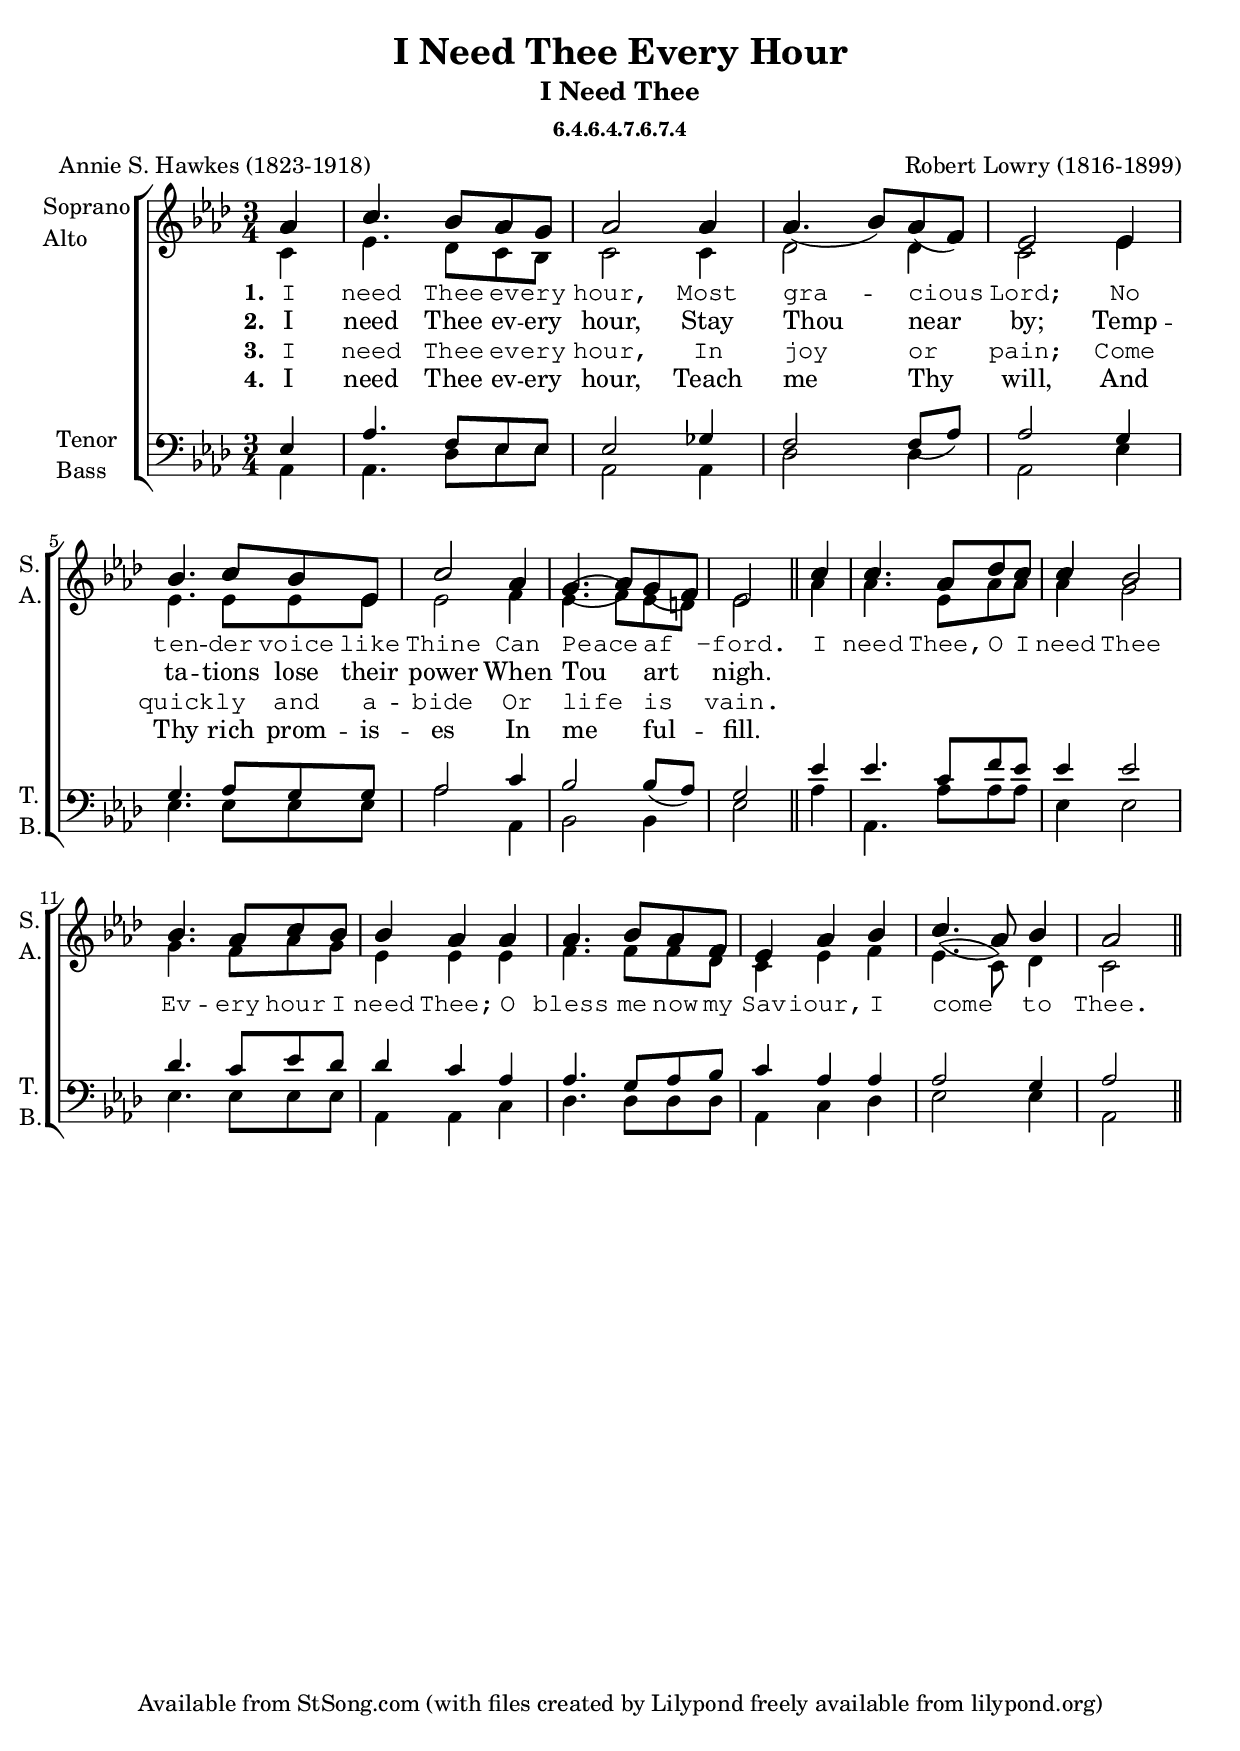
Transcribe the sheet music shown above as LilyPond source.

%%%hymnOnly
  \version "2.14.2" %Lilypond version
\header { 
 %Standard lilypond header informantion

 title = "I Need Thee Every Hour" 
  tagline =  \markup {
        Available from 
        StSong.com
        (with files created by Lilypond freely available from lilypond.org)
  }
 composer = "Robert Lowry (1816-1899)"
 subtitle = "I Need Thee"
 subsubtitle = "6.4.6.4.7.6.7.4"
 poet = "Annie S. Hawkes (1823-1918)" 
 } %END HEADER

{ { \new ChoirStaff << { \new Staff << \set Staff . instrumentName = \markup \column { \line { "Soprano"} \line { "Alto"}}
            \set Staff . shortInstrumentName = \markup \column { \line { "S."} \line { "A."}}
            { \time 3/4
              \partial 4 \key aes \major
              } { \new Voice = "SopranoMusic" { \set midiInstrument = #"flute"
                { \override Stem #'direction = #1
                  \override Rest #'direction = #1
                  {
                    { \override NoteHead #'font-size = #2
                      {
                        aes' c''4. bes'8 aes' g' aes'2 \bar ""
                        
                      } \revert NoteHead #'font-size
                      } { \override NoteHead #'font-size = #2
                      {
                        aes'4 aes'4.(  bes'8)  aes'(  f')  ees'2 \bar ""
                        
                      } \revert NoteHead #'font-size
                      } { \override NoteHead #'font-size = #2
                      {
                        ees'4 bes'4. c''8 bes' ees' c''2 \bar ""
                        
                      } \revert NoteHead #'font-size
                      } { \override NoteHead #'font-size = #2
                      {
                        aes'4 g'4.(  aes'8)  g'(  f')  ees'2 \bar "||"
                        
                      } \revert NoteHead #'font-size
                      } { \override NoteHead #'font-size = #2
                      {
                        c''4 c''4. aes'8 des'' c'' c''4 bes'2 \bar "|"
                        
                      } \revert NoteHead #'font-size
                      } { \override NoteHead #'font-size = #2
                      {
                        bes'4. aes'8 c'' bes' bes'4 aes' \bar ""
                        
                      } \revert NoteHead #'font-size
                      } { \override NoteHead #'font-size = #2
                      {
                        aes' aes'4. bes'8 aes' f' ees'4 aes' \bar ""
                        
                      } \revert NoteHead #'font-size
                      } { \override NoteHead #'font-size = #2
                      { bes' c''4.(  aes'8)  bes'4 aes'2 \bar "||"
                        } \revert NoteHead #'font-size
                      } { \override NoteHead #'font-size = #2
                      { } \revert NoteHead #'font-size
                      } { \override NoteHead #'font-size = #2
                      { } \revert NoteHead #'font-size
                      } { \override NoteHead #'font-size = #2
                      { } \revert NoteHead #'font-size
                      } { \override NoteHead #'font-size = #2
                      { } \revert NoteHead #'font-size
                      } { \override NoteHead #'font-size = #2
                      { } \revert NoteHead #'font-size
                      } { \override NoteHead #'font-size = #2
                      { } \revert NoteHead #'font-size
                      } { \override NoteHead #'font-size = #2
                      { } \revert NoteHead #'font-size
                      } { \override NoteHead #'font-size = #2
                      { } \revert NoteHead #'font-size
                      } 
                  } } } } { \new Voice = "AltoMusic" { \set midiInstrument = #"clarinet"
                { \override Stem #'direction = #-1
                  \override Rest #'direction = #-1
                  {
                    { c'4 ees'4. des'8 c' bes c'2 } { c'4 des'2 des'4 c'2 } { ees'4 ees'4. ees'8 ees' ees' ees'2 } { f'4 ees'4.(  f'8)  ees' d' ees'2 } {
                      aes'4 aes'4. ees'8 aes' aes' aes'4 g'2 
                    } { g'4. f'8 aes' g' ees'4 ees' } {
                      ees' f'4. f'8 f' des' c'4 ees' 
                    } { f' ees'4.(  c'8)  des'4 c'2 } { } { } { } { } { } { } { } { } 
                  } } } } \new Lyrics \lyricsto "SopranoMusic" { {
                \set stanza = #"1. "
                \override LyricText #'font-family = #'typewriter
                I4 need Thee ev --  ery hour, Most gra --  cious Lord; No ten --  der voice like Thine Can Peace af -ford. I need Thee, O I need Thee Ev --  ery hour I need Thee; O bless me now my Sav --  iour, I come to Thee. 
              }  } \new Lyrics \lyricsto "SopranoMusic" { {
                \set stanza = #"2. "
                I need Thee ev --  ery hour, Stay Thou near by; Temp --  ta --  tions lose their power When Tou art nigh. 
              }  } \new Lyrics \lyricsto "SopranoMusic" { {
                \set stanza = #"3. "
                \override LyricText #'font-family = #'typewriter
                I need Thee ev --  ery hour, In joy or pain; Come quick --  ly and a --  bide Or life is vain. 
              }  } \new Lyrics \lyricsto "SopranoMusic" { {
                \set stanza = #"4. "
                I need Thee ev --  ery hour, Teach me Thy will, And Thy rich prom --  is --  es In me ful --  fill. 
              }  } \new Lyrics \lyricsto "SopranoMusic" { { \set stanza = #"5. "
                \override LyricText #'font-family = #'typewriter
                }  } \new Lyrics \lyricsto "SopranoMusic" { { \set stanza = #"6. "
                }  } >> } { \new Staff << \set Staff . instrumentName = \markup \column { \line { "Tenor"} \line { "Bass"}}
            \set Staff . shortInstrumentName = \markup \column { \line { "T."} \line { "B."}}
            \clef "bass"
            { \time 3/4
              \partial 4 \key aes \major
              } { \new Voice = "TenorMusic" { \set midiInstrument = #"cello"
                { \override Stem #'direction = #1
                  \override Rest #'direction = #1
                  {
                    { ees aes4. f8 ees ees ees2 } { ges4 f2 f8(  aes)  aes2 } { g4 g4. aes8 g g aes2 } { c'4 bes2 bes8(  aes)  g2 } {
                      ees'4 ees'4. c'8 f' ees' ees'4 ees'2 
                    } { des'4. c'8 ees' des' des'4 c' } {
                      aes aes4. g8 aes bes c'4 aes 
                    } { aes aes2 g4 aes2 } { } { } { } { } { } { } { } { } 
                  } } } } { \new Voice = "BassMusic" { \set midiInstrument = #"french horn"
                { \override Stem #'direction = #-1
                  \override Rest #'direction = #-1
                  {
                    { aes,4 aes,4. des8 ees ees aes,2 } { aes,4 des2 des4 aes,2 } { ees4 ees4. ees8 ees ees aes2 } { aes,4 bes,2 bes,4 ees2 } {
                      aes4 aes,4. aes8 aes aes ees4 ees2 
                    } { ees4. ees8 ees ees aes,4 aes, } {
                      c des4. des8 des des aes,4 c 
                    } { des ees2 ees4 aes,2 } { } { } { } { } { } { } { } { } 
                  } } } } >> } >> } }
